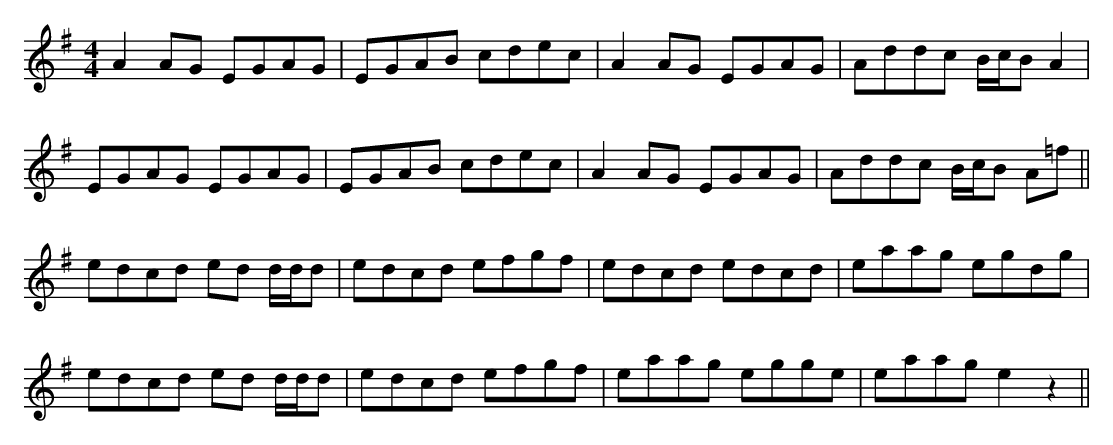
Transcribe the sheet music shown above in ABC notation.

X:1
M:4/4
K:Ador
A2 AG EGAG|EGAB cdec|A2 AG EGAG|Addc B/c/B A2|
EGAG EGAG|EGAB cdec|A2 AG EGAG|Addc B/c/B A=f||
edcd ed d/d/d|edcd efgf|edcd edcd|eaag egdg|
edcd ed d/d/d|edcd efgf|eaag egge|eaag e2 z2||
